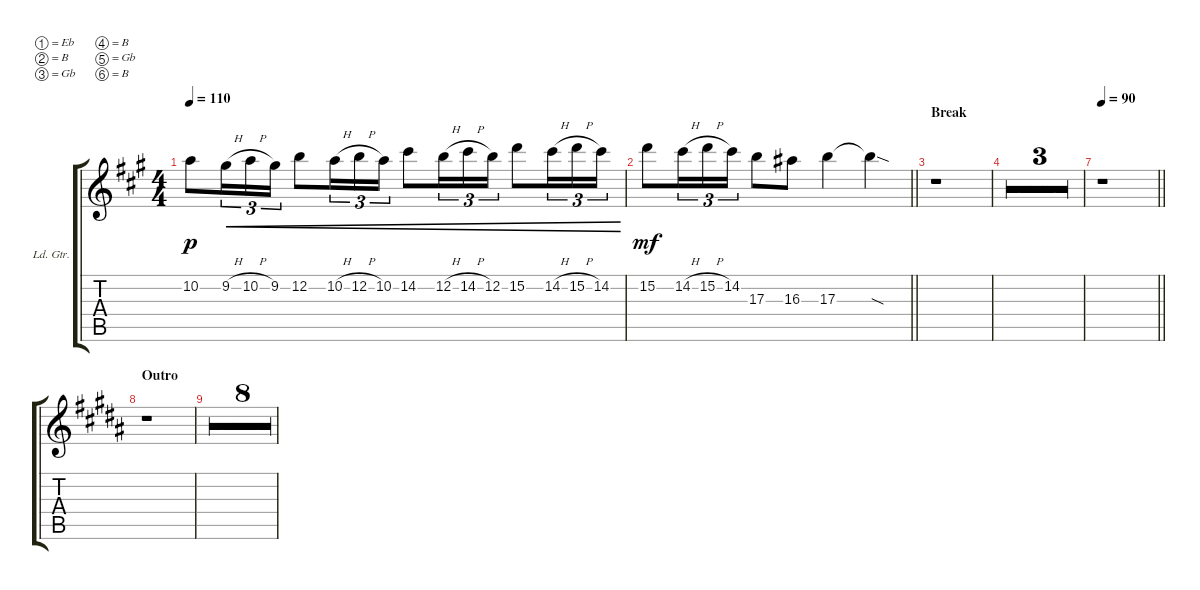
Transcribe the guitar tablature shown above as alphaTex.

\defaultSystemsLayout 4
\bracketExtendMode groupsimilarinstruments
\firstSystemTrackNameOrientation horizontal
\otherSystemsTrackNameOrientation horizontal
\track ("Lead Guitar" "Ld. Gtr.") {multiBarRest instrument distortionguitar}
\staff {score tabs}
\tuning (Eb4 B3 Gb3 B2 Gb2 B1)
\ts (4 4)
\tempo 110
\clef g2
\ks a
10.2.8{dy p beam merge} 9.2{h}.16{tu (3 2) cre beam merge} 10.2{h}.16{tu (3 2) cre beam merge} 9.2.16{tu (3 2) cre} 12.2.8{cre beam merge} 10.2{h}.16{tu (3 2) cre} 12.2{h}.16{tu (3 2) cre} 10.2.16{tu (3 2) cre} 14.2.8{cre beam merge} 12.2{h}.16{tu (3 2) cre} 14.2{h}.16{tu (3 2) cre} 12.2.16{tu (3 2) cre} 15.2.8{cre beam merge} 14.2{h}.16{tu (3 2) cre} 15.2{h}.16{tu (3 2) cre} 14.2.16{tu (3 2) cre} |
\barLineRight lightlight
15.2.8{dy mf beam merge} 14.2{h}.16{tu (3 2)} 15.2{h}.16{tu (3 2)} 14.2.16{tu (3 2)} 17.3.8 16.3.8 17.3.4 17.3{sod t}.4 |
\section ("" "Break")
r.1 |
r.1 |
r.1 |
r.1 |
\tempo 90
\barLineRight lightlight
r.1 |
\section ("" "Outro")
\ks b
r.1 |
r.1 |
r.1 |
r.1 |
r.1 |
r.1 |
r.1 |
r.1 |
r.1
